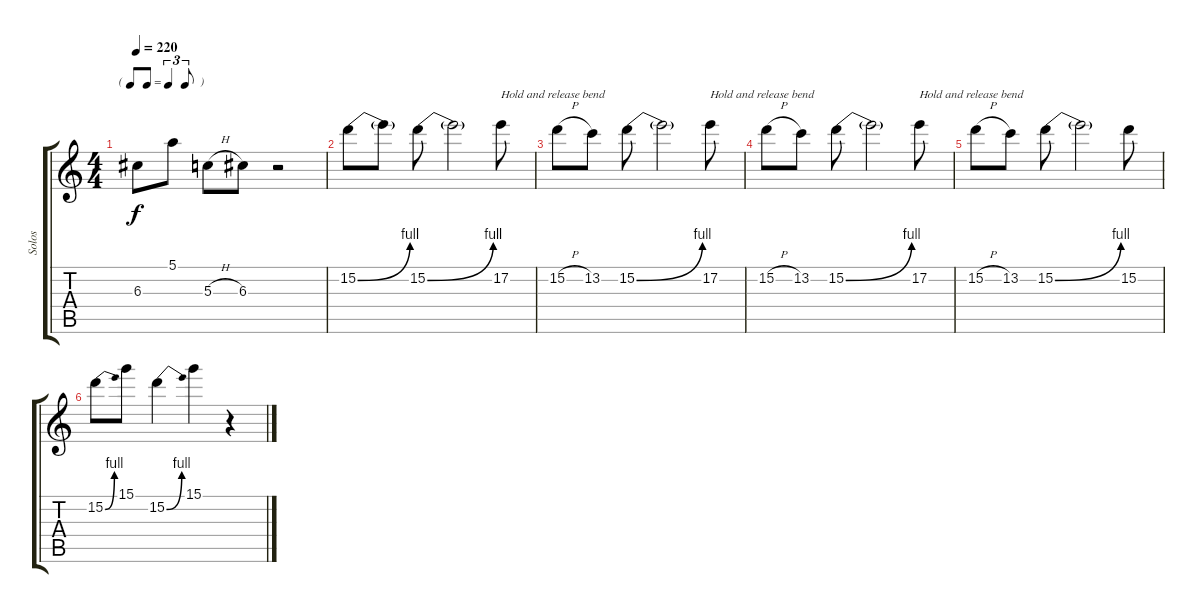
\track ("Solos" "Solos") {instrument distortionguitar}
\staff {score tabs}
\tuning (E4 B3 G3 D3 A2 E2) {hide}
\ts (4 4)
\tf triplet8th
\tempo 220
\clef g2
\ks c
6.3.8{dy f} 5.1.8 5.3{h}.8 6.3.8 r.2 |
15.2{be (bend 0 0 60 4)}.8 15.2{t}.8 15.2{be (bend 0 0 60 4)}.8 15.2{t}.2 17.2.8{txt "Hold and release bend"} |
15.2{h}.8 13.2.8 15.2{be (bend 0 0 60 4)}.8 15.2{t}.2 17.2.8{txt "Hold and release bend"} |
15.2{h}.8 13.2.8 15.2{be (bend 0 0 60 4)}.8 15.2{t}.2 17.2.8{txt "Hold and release bend"} |
15.2{h}.8 13.2.8 15.2{be (bend 0 0 60 4)}.8 15.2{t}.2 15.2.8 |
15.2{be (bend 0 0 60 4)}.8 15.1.8 15.2{be (bend 0 0 60 4)}.4 15.1.4 r.4
